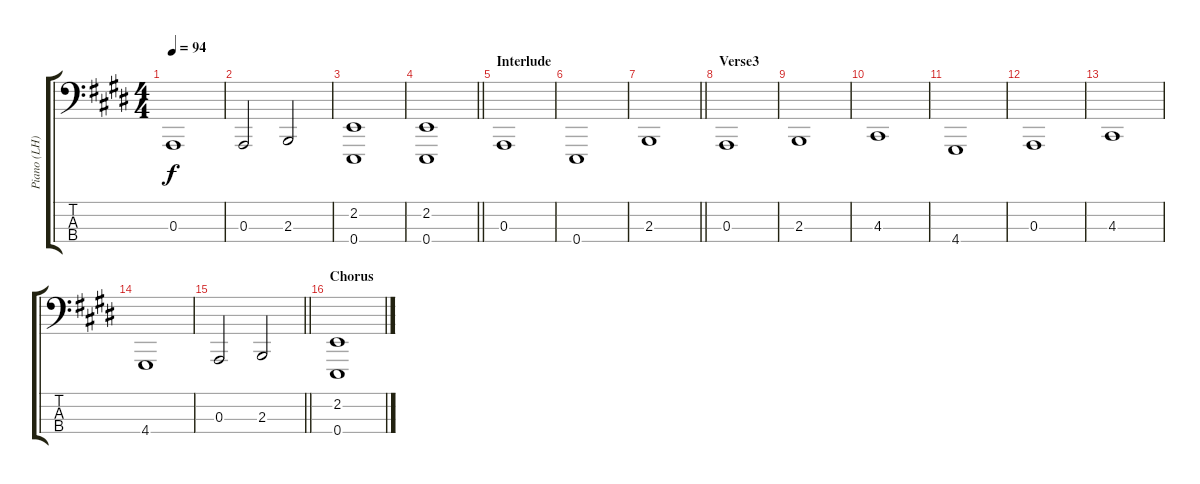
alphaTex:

\track ("Piano (LH)" "Piano (LH)") {instrument acousticgrandpiano}
\staff {score tabs}
\tuning (G2 D2 A1 E1) {hide}
\ts (4 4)
\tempo 94
\clef f4
\ks e
0.3.1{dy f} |
0.3.2 2.3.2 |
(2.2 0.4).1 |
\barLineRight lightlight
(2.2 0.4).1 |
\section ("" "Interlude")
0.3.1 |
0.4.1 |
\barLineRight lightlight
2.3.1 |
\section ("" "Verse3")
0.3.1 |
2.3.1 |
4.3.1 |
4.4.1 |
0.3.1 |
4.3.1 |
4.4.1 |
\barLineRight lightlight
0.3.2 2.3.2 |
\section ("" "Chorus")
(2.2 0.4).1
